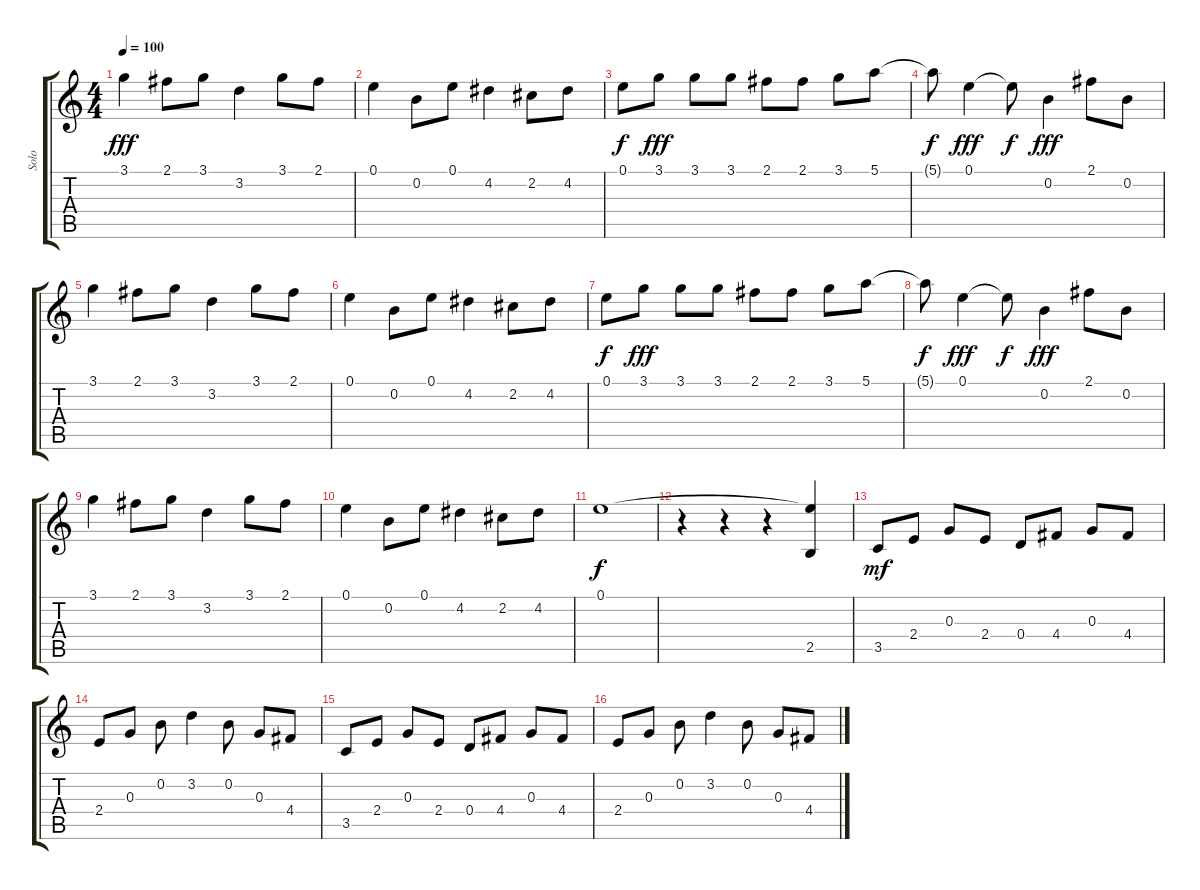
\track ("Solo" "Solo") {instrument acousticguitarsteel}
\staff {score tabs}
\tuning (E4 B3 G3 D3 A2 E2) {hide}
\ts (4 4)
\tempo 100
\clef g2
\ks c
3.1.4{dy fff} 2.1.8 3.1.8 3.2.4 3.1.8 2.1.8 |
0.1.4 0.2.8 0.1.8 4.2.4 2.2.8 4.2.8 |
0.1.8{dy f} 3.1.8{dy fff} 3.1.8 3.1.8 2.1.8 2.1.8 3.1.8 5.1.8 |
5.1{t}.8{dy f} 0.1.4{dy fff} 0.1{t}.8{dy f} 0.2.4{dy fff} 2.1.8 0.2.8 |
3.1.4 2.1.8 3.1.8 3.2.4 3.1.8 2.1.8 |
0.1.4 0.2.8 0.1.8 4.2.4 2.2.8 4.2.8 |
0.1.8{dy f} 3.1.8{dy fff} 3.1.8 3.1.8 2.1.8 2.1.8 3.1.8 5.1.8 |
5.1{t}.8{dy f} 0.1.4{dy fff} 0.1{t}.8{dy f} 0.2.4{dy fff} 2.1.8 0.2.8 |
3.1.4 2.1.8 3.1.8 3.2.4 3.1.8 2.1.8 |
0.1.4 0.2.8 0.1.8 4.2.4 2.2.8 4.2.8 |
0.1.1{dy f} |
r.4 r.4 r.4 (0.1{t} 2.5).4 |
3.5.8{dy mf} 2.4.8 0.3.8 2.4.8 0.4.8 4.4.8 0.3.8 4.4.8 |
2.4.8 0.3.8 0.2.8 3.2.4 0.2.8 0.3.8 4.4.8 |
3.5.8 2.4.8 0.3.8 2.4.8 0.4.8 4.4.8 0.3.8 4.4.8 |
2.4.8 0.3.8 0.2.8 3.2.4 0.2.8 0.3.8 4.4.8
